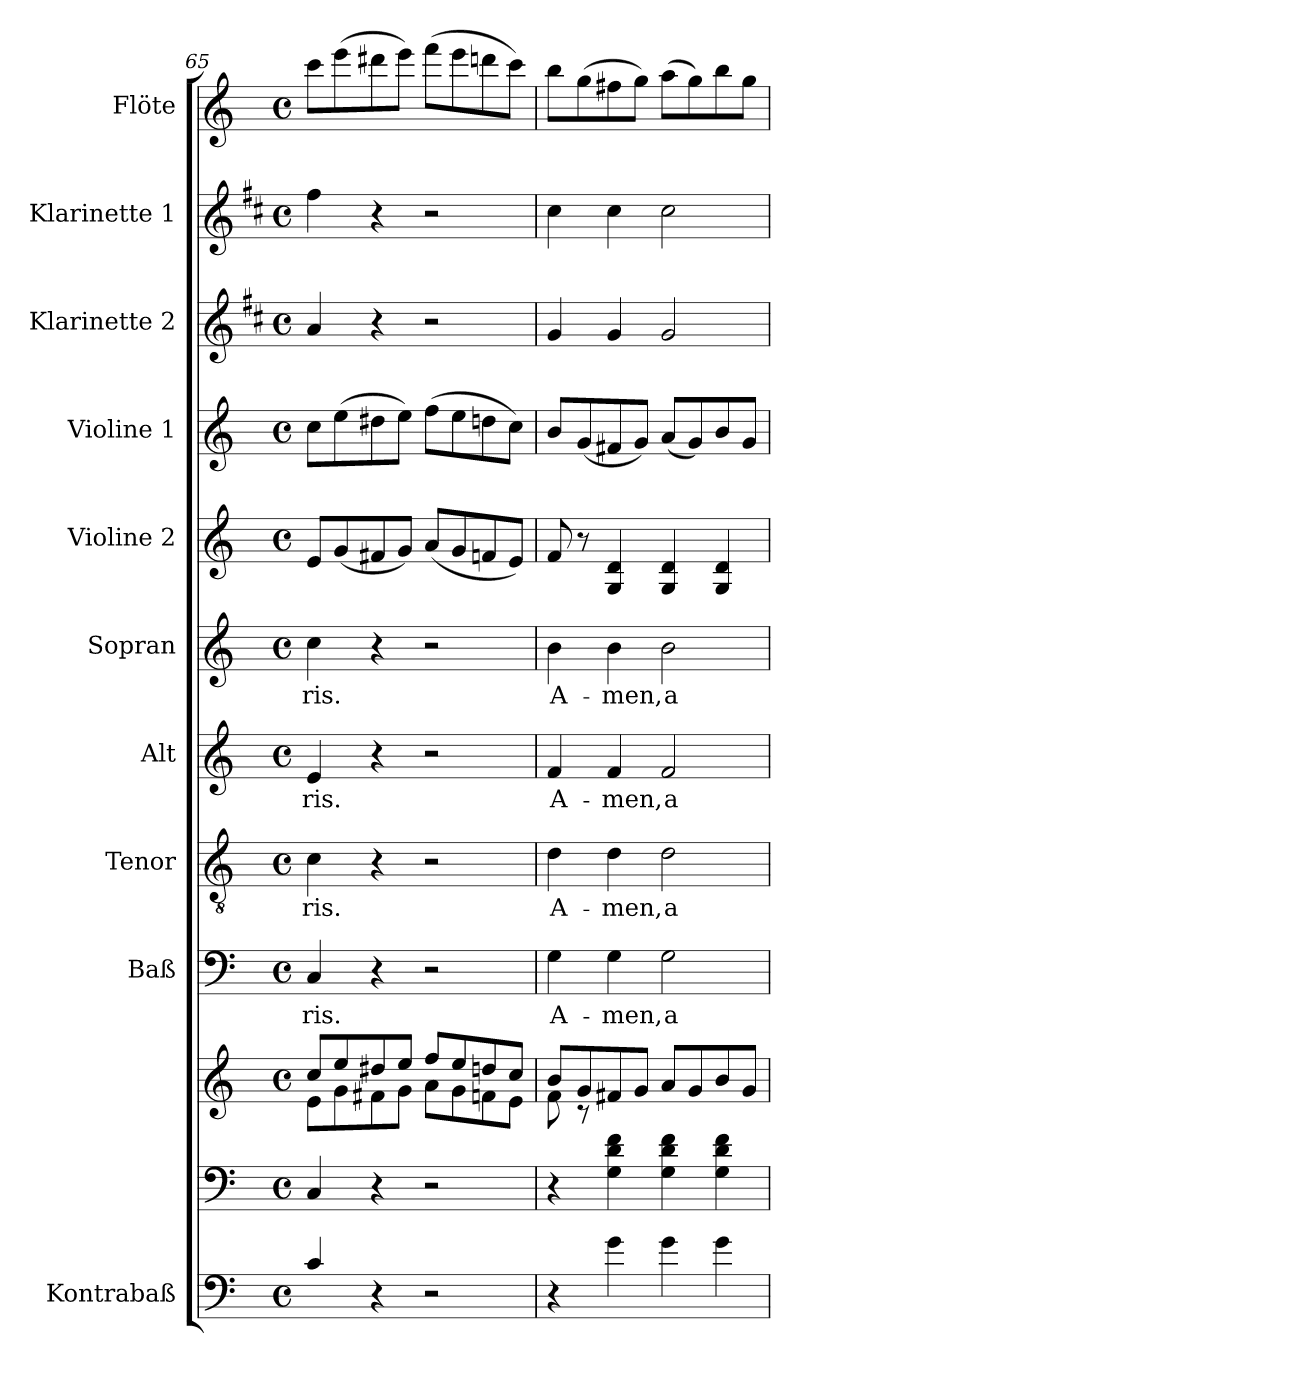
**kern	**kern	**kern	**kern	**text	**kern	**text	**kern	**text	**kern	**text	**kern	**kern	**kern	**kern	**kern
*part11	*part10	*part10	*part9	*part9	*part8	*part8	*part7	*part7	*part6	*part6	*part5	*part4	*part3	*part2	*part1
*staff12	*staff11	*staff10	*staff9	*staff9	*staff8	*staff8	*staff7	*staff7	*staff6	*staff6	*staff5	*staff4	*staff3	*staff2	*staff1
*I"Kontrabaß	*	*	*I"Baß	*	*I"Tenor	*	*I"Alt	*	*I"Sopran	*	*I"Violine 2	*I"Violine 1	*I"Klarinette 2	*I"Klarinette 1	*I"Flöte
*	*	*	*	*	*	*	*	*	*	*	*I'Vln	*I'Vln	*	*	*I'Fl
*clefF4	*clefF4	*clefG2	*clefF4	*	*clefGv2	*	*clefG2	*	*clefG2	*	*clefG2	*clefG2	*clefG2	*clefG2	*clefG2
*ITrd7c12	*	*	*	*	*	*	*	*	*	*	*	*	*ITrd1c2	*ITrd1c2	*
*k[]	*k[]	*k[]	*k[]	*	*k[]	*	*k[]	*	*k[]	*	*k[]	*k[]	*k[]	*k[]	*k[]
*C:	*C:	*C:	*C:	*	*C:	*	*C:	*	*C:	*	*C:	*C:	*C:	*C:	*C:
*M4/4	*M4/4	*M4/4	*M4/4	*	*M4/4	*	*M4/4	*	*M4/4	*	*M4/4	*M4/4	*M4/4	*M4/4	*M4/4
*met(c)	*met(c)	*met(c)	*met(c)	*	*met(c)	*	*met(c)	*	*met(c)	*	*met(c)	*met(c)	*met(c)	*met(c)	*met(c)
=65	=65	=65	=65	=65	=65	=65	=65	=65	=65	=65	=65	=65	=65	=65	=65
*	*	*^	*	*	*	*	*	*	*	*	*	*	*	*	*
!	!	!	!	!	!LO:LY:b	!	!LO:LY:b	!	!LO:LY:b	!	!LO:LY:b	!	!	!	!	!
4C/	4C/	8cc/L	8e\L	4C/	-ris.	4c\	-ris.	4e/	-ris.	4cc\	-ris.	8e/L	8cc\L	4g/	4ee\	8ccc\L
.	.	8ee/	8g\	.	.	.	.	.	.	.	.	(<8g/	(>8ee\	.	.	(>8eee\
4r	4r	8dd#X/	8f#X\	4r	.	4r	.	4r	.	4r	.	8f#X/	8dd#X\	4r	4r	8ddd#X\
.	.	8ee/J	8g\J	.	.	.	.	.	.	.	.	8g/J)	8ee\J)	.	.	8eee\J)
2r	2r	8ff/L	8a\L	2r	.	2r	.	2r	.	2r	.	(<8a/L	(>8ff\L	2r	2r	(>8fff\L
.	.	8ee/	8g\	.	.	.	.	.	.	.	.	8g/	8ee\	.	.	8eee\
.	.	8ddn/	8fn\	.	.	.	.	.	.	.	.	8fn/	8ddn\	.	.	8dddn\
.	.	8cc/J	8e\J	.	.	.	.	.	.	.	.	8e/J)	8cc\J)	.	.	8ccc\J)
!!LO:PB:g=z
=66	=66	=66	=66	=66	=66	=66	=66	=66	=66	=66	=66	=66	=66	=66	=66	=66
!	!	!	!	!	!LO:LY:b	!	!LO:LY:b	!	!LO:LY:b	!	!LO:LY:b	!	!	!	!	!
4r	4r	8b/L	8f\	4G\	A-	4d\	A-	4f/	A-	4b\	A-	8f/	8b/L	4f/	4b\	8bb\L
.	.	8g/	8rc	.	.	.	.	.	.	.	.	8r	(<8g/	.	.	(>8gg\
!	!	!	!	!	!LO:LY:b	!	!LO:LY:b	!	!LO:LY:b	!	!LO:LY:b	!	!	!	!	!
4G\	4G\ 4d\ 4f\	8f#X/	2.ryy	4G\	-men,	4d\	-men,	4f/	-men,	4b\	-men,	4G/ 4d/	8f#X/	4f/	4b\	8ff#X\
.	.	8g/J	.	.	.	.	.	.	.	.	.	.	8g/J)	.	.	8gg\J)
!	!	!	!	!	!LO:LY:b	!	!LO:LY:b	!	!LO:LY:b	!	!LO:LY:b	!	!	!	!	!
4G\	4G\ 4d\ 4f\	8a/L	.	2G\	a-	2d\	a-	2f/	a-	2b\	a-	4G/ 4d/	(<8a/L	2f/	2b\	(>8aa\L
.	.	8g/	.	.	.	.	.	.	.	.	.	.	8g/)	.	.	8gg\)
4G\	4G\ 4d\ 4f\	8b/	.	.	.	.	.	.	.	.	.	4G/ 4d/	8b/	.	.	8bb\
.	.	8g/J	.	.	.	.	.	.	.	.	.	.	8g/J	.	.	8gg\J
*	*	*v	*v	*	*	*	*	*	*	*	*	*	*	*	*	*
=	=	=	=	=	=	=	=	=	=	=	=	=	=	=	=
*-	*-	*-	*-	*-	*-	*-	*-	*-	*-	*-	*-	*-	*-	*-	*-
